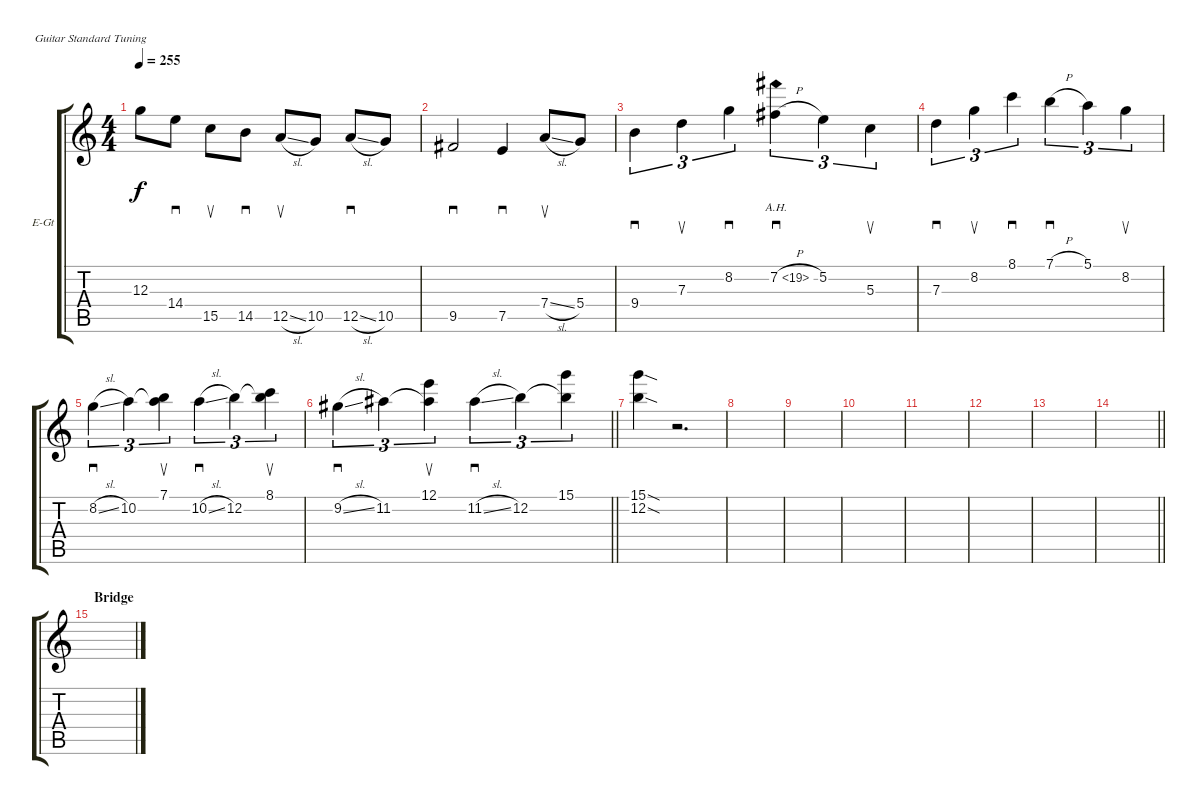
\bracketExtendMode groupsimilarinstruments
\firstSystemTrackNameOrientation horizontal
\otherSystemsTrackNameOrientation horizontal
\track ("Solo" "E-Gt") {instrument distortionguitar}
\staff {score tabs}
\tuning (E4 B3 G3 D3 A2 E2)
\ts (4 4)
\tempo 255
\clef g2
\ks c
12.3.8{dy f} 14.4.8{sd} 15.5.8{su} 14.5.8{sd} 12.5{sl}.8{su} 10.5.8 12.5{sl}.8{sd} 10.5.8 |
9.5.2{sd} 7.5.4{sd} 7.4{sl}.8{su} 5.4.8 |
9.4.4{sd tu (3 2)} 7.3.4{su tu (3 2)} 8.2.4{sd tu (3 2)} 7.2{ah 12 h}.4{sd tu (3 2)} 5.2.4{tu (3 2)} 5.3.4{su tu (3 2)} |
7.3.4{sd tu (3 2)} 8.2.4{su tu (3 2)} 8.1.4{sd tu (3 2)} 7.1{h}.4{sd tu (3 2)} 5.1.4{tu (3 2)} 8.2.4{su tu (3 2)} |
8.2{sl}.4{sd tu (3 2)} 10.2.4{tu (3 2)} (7.1 10.2{t}).4{su tu (3 2)} 10.2{sl}.4{sd tu (3 2)} 12.2.4{tu (3 2)} (8.1 12.2{t}).4{su tu (3 2)} |
\barLineRight lightlight
9.2{sl}.4{sd tu (3 2)} 11.2.4{tu (3 2)} (12.1 11.2{t}).4{su tu (3 2)} 11.2{sl}.4{sd tu (3 2)} 12.2.4{tu (3 2)} (15.1 12.2{t}).4{tu (3 2)} |
(15.1{sod} 12.2{sod}).4 r.2{d} |
|
|
|
|
|
|
\barLineRight lightlight
|
\section ("" "Bridge")
